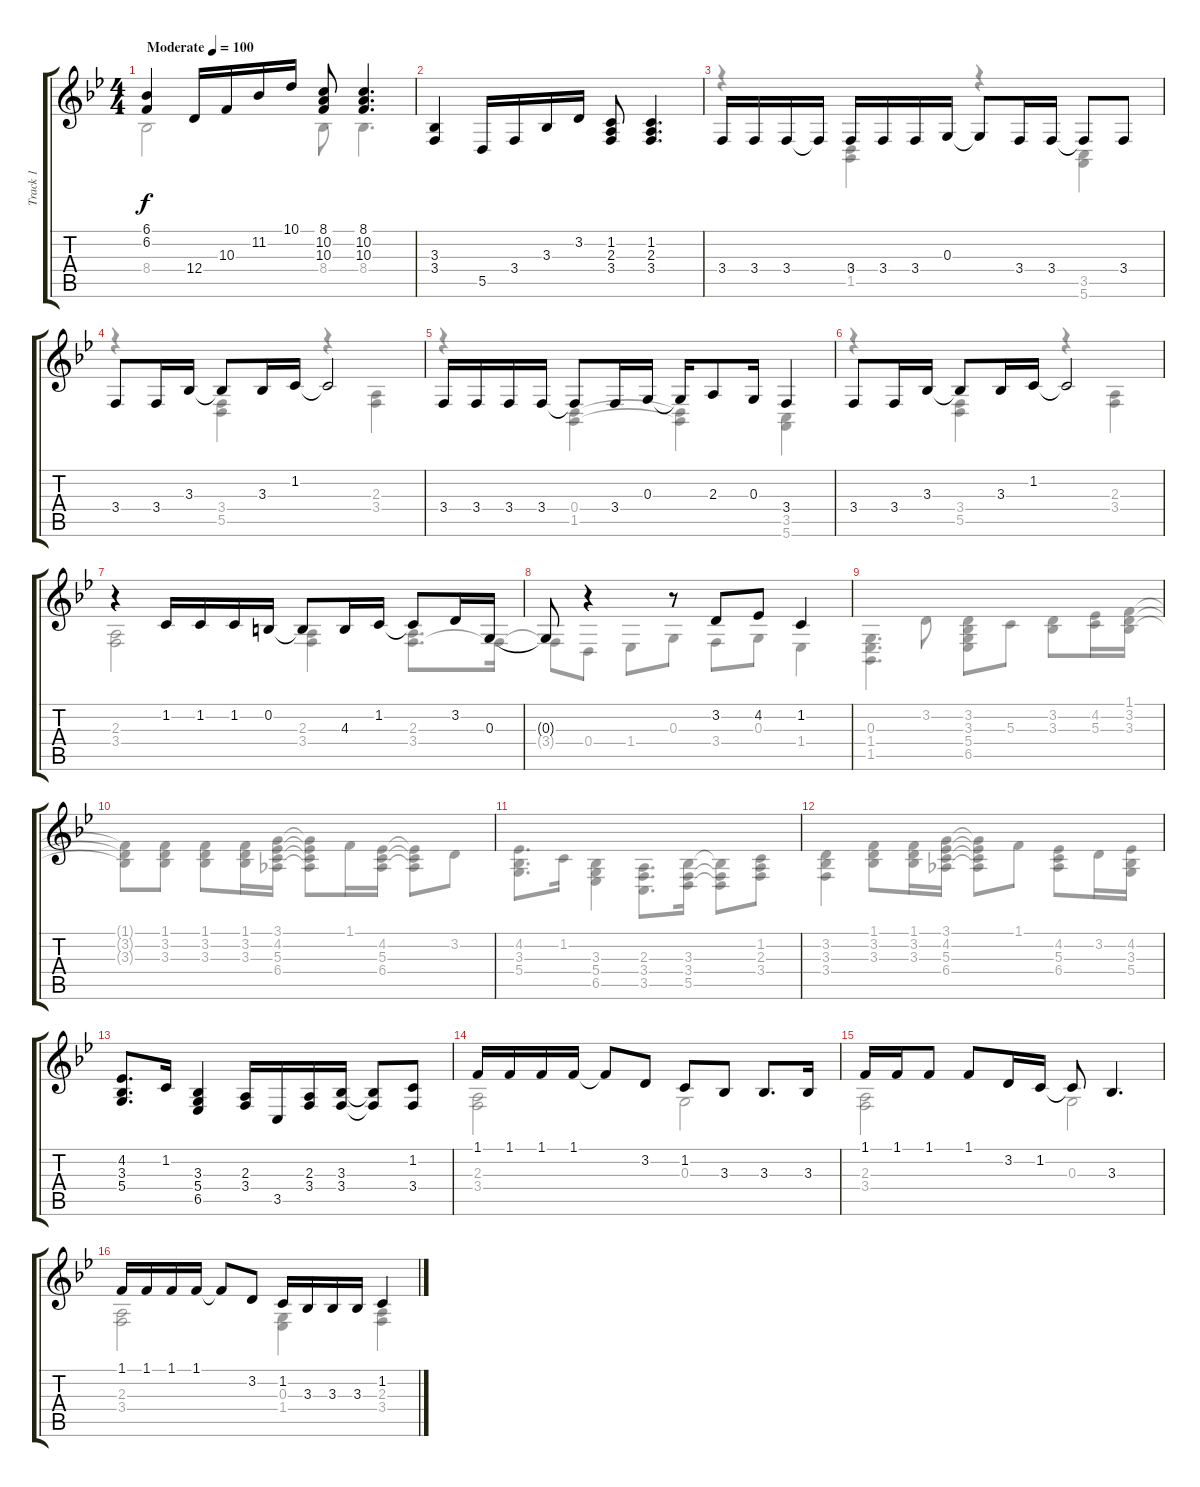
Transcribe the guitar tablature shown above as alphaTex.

\track ("Track 1" "Track 1") {instrument acousticgrandpiano}
\staff {score tabs}
\tuning (E4 B3 G3 D3 A2 E2) {hide}
\voice
\ts (4 4)
\tempo (100 "Moderate")
\clef g2
\ks gminor
(6.1 6.2).4{dy f instrument acousticgrandpiano} 12.4.16 10.3.16 11.2.16 10.1.16 (8.1 10.2 10.3).8 (8.1 10.2 10.3).4{d} |
(3.3 3.4).4 5.5.16 3.4.16 3.3.16 3.2.16 (1.2 2.3 3.4).8 (1.2 2.3 3.4).4{d} |
3.4.16 3.4.16 3.4.16 3.4{t}.16 3.4.16 3.4.16 3.4.16 0.3.16 0.3{t}.8 3.4.16 3.4.16 3.4{t}.8 3.4.8 |
3.4.8 3.4.16 3.3.16 3.3{t}.8 3.3.16 1.2.16 1.2{t}.2 |
3.4.16 3.4.16 3.4.16 3.4.16 3.4{t}.8 3.4.16 0.3.16 0.3{t}.16 2.3.8 0.3.16 3.4.4 |
3.4.8 3.4.16 3.3.16 3.3{t}.8 3.3.16 1.2.16 1.2{t}.2 |
r.4 1.2.16 1.2.16 1.2.16 0.2.16 0.2{t}.8 4.3.16 1.2.16 1.2{t}.8 3.2.16 0.3.16 |
0.3{t}.8 r.4 r.8 3.2.8 4.2.8 1.2.4 |
|
|
|
|
(4.2 3.3 5.4).8{d} 1.2.16 (3.3 5.4 6.5).4 (2.3 3.4).16 3.5.16 (2.3 3.4).16 (3.3 3.4).16 (3.3{t} 3.4{t}).8 (1.2 3.4).8 |
1.1.16 1.1.16 1.1.16 1.1.16 1.1{t}.8 3.2.8 1.2.8 3.3.8 3.3.8{d} 3.3.16 |
1.1.16 1.1.16 1.1.8 1.1.8 3.2.16 1.2.16 1.2{t}.8 3.3.4{d} |
1.1.16 1.1.16 1.1.16 1.1.16 1.1{t}.8 3.2.8 1.2.16 3.3.16 3.3.16 3.3.16 1.2.4
\voice
\clef g2
\ottava regular
\simile none
\ks gminor
8.4.2{dy f} 8.4.8 8.4.4{d} |
|
r.4 (0.4 1.5).4 r.4 (3.5 5.6).4 |
r.4 (3.4 5.5).4 r.4 (2.3 3.4).4 |
r.4 (0.4 1.5).4 (0.4{t} 1.5{t}).4 (3.5 5.6).4 |
r.4 (3.4 5.5).4 r.4 (2.3 3.4).4 |
(2.3 3.4).2 (2.3 3.4).4 (2.3 3.4).8{d} 3.4{t}.16 |
3.4{t}.8 0.4.8 1.4.8 0.3.8 3.4.8 0.3.8 1.4.4 |
(0.3 1.4 1.5).4{d} 3.2.8 (3.2 3.3 5.4 6.5).8 5.3.8 (3.2 3.3).8 (4.2 5.3).16 (1.1 3.2 3.3).16 |
(1.1{t} 3.2{t} 3.3{t}).8 (1.1 3.2 3.3).8 (1.1 3.2 3.3).8 (1.1 3.2 3.3).16 (3.1 4.2 5.3 6.4).16 (3.1{t} 4.2{t} 5.3{t} 6.4{t}).8 1.1.16 (4.2 5.3 6.4).16 (4.2{t} 5.3{t} 6.4{t}).8 3.2.8 |
(4.2 3.3 5.4).8{d} 1.2.16 (3.3 5.4 6.5).4 (2.3 3.4 3.5).8{d} (3.3 3.4 5.5).16 (3.3{t} 3.4{t} 5.5{t}).8 (1.2 2.3 3.4).8 |
(3.2 3.3 3.4).4 (1.1 3.2 3.3).8 (1.1 3.2 3.3).16 (3.1 4.2 5.3 6.4).16 (3.1{t} 4.2{t} 5.3{t} 6.4{t}).8 1.1.8 (4.2 5.3 6.4).8 3.2.16 (4.2 3.3 5.4).16 |
|
(2.3 3.4).2 0.3.2 |
(2.3 3.4).2 0.3.2 |
(2.3 3.4).2 (0.3 1.4).4 (2.3 3.4).4
